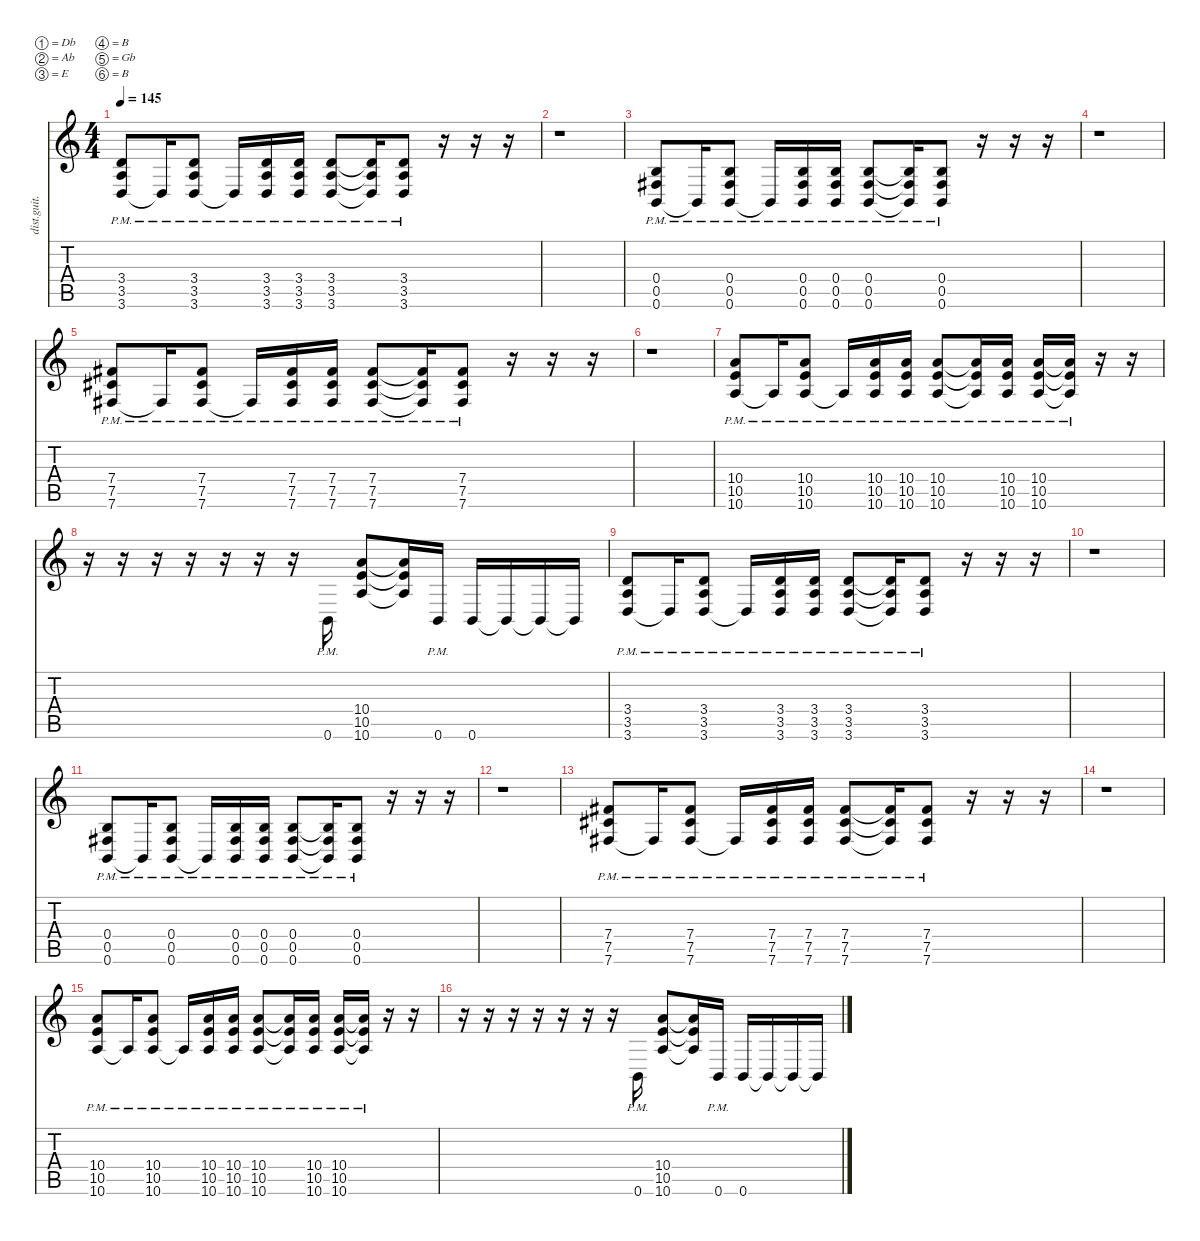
\defaultSystemsLayout 4
\hideDynamics
\bracketExtendMode nobrackets
\otherSystemsTrackNameOrientation horizontal
\track ("Distortion Guitar" "dist.guit.") {instrument distortionguitar}
\staff {score tabs}
\tuning (Db4 Ab3 E3 B2 Gb2 B1)
\ts (4 4)
\tempo 145
\clef g2
\ks c
(3.6{pm} 3.5{pm} 3.4{pm}).8{dy mf beam Up} 3.6{pm t}.16{beam Up} (3.6{pm} 3.4{pm} 3.5{pm}).8{beam Up} 3.6{pm t}.16{beam Up} (3.6{pm} 3.5{pm} 3.4{pm}).16{beam Up} (3.6{pm} 3.4{pm} 3.5{pm}).16{beam Up} (3.6{pm} 3.5{pm} 3.4{pm}).8{beam Up} (3.6{pm t} 3.5{pm t} 3.4{pm t}).16{beam Up} (3.6{pm} 3.5{pm} 3.4{pm}).8{beam Up} r.16{beam Up} r.16{beam Up} r.16{beam Up} |
r.1{beam Down} |
(0.6{pm} 0.5{pm acc #} 0.4{pm}).8{beam Up} 0.6{pm t}.16{beam Up} (0.6{pm} 0.4{pm} 0.5{pm acc #}).8{beam Up} 0.6{pm t}.16{beam Up} (0.6{pm} 0.5{pm acc #} 0.4{pm}).16{beam Up} (0.6{pm} 0.4{pm} 0.5{pm acc #}).16{beam Up} (0.6{pm} 0.5{pm acc #} 0.4{pm}).8{beam Up} (0.6{pm t} 0.5{pm t acc #} 0.4{pm t}).16{beam Up} (0.6{pm} 0.5{pm acc #} 0.4{pm}).8{beam Up} r.16{beam Up} r.16{beam Up} r.16{beam Up} |
r.1{beam Down} |
(7.6{pm acc #} 7.5{pm acc #} 7.4{pm acc #}).8{beam Up} 7.6{pm t acc #}.16{beam Up} (7.6{pm acc #} 7.4{pm acc #} 7.5{pm acc #}).8{beam Up} 7.6{pm t acc #}.16{beam Up} (7.6{pm acc #} 7.5{pm acc #} 7.4{pm acc #}).16{beam Up} (7.6{pm acc #} 7.4{pm acc #} 7.5{pm acc #}).16{beam Up} (7.6{pm acc #} 7.5{pm acc #} 7.4{pm acc #}).8{beam Up} (7.6{pm t acc #} 7.5{pm t acc #} 7.4{pm t acc #}).16{beam Up} (7.6{pm acc #} 7.5{pm acc #} 7.4{pm acc #}).8{beam Up} r.16{beam Up} r.16{beam Up} r.16{beam Up} |
r.1{beam Down} |
(10.6{pm} 10.5{pm} 10.4{pm}).8{beam Up} 10.6{pm t}.16{beam Up} (10.6{pm} 10.4{pm} 10.5{pm}).8{beam Up} 10.6{pm t}.16{beam Up} (10.6{pm} 10.5{pm} 10.4{pm}).16{beam Up} (10.6{pm} 10.4{pm} 10.5{pm}).16{beam Up} (10.6{pm} 10.5{pm} 10.4{pm}).8{beam Up} (10.6{pm t} 10.5{pm t} 10.4{pm t}).16{beam Up} (10.6{pm} 10.5{pm} 10.4{pm}).16{beam Up} (10.6{pm} 10.5{pm} 10.4{pm}).16{beam Up} (10.6{pm t} 10.5{pm t} 10.4{pm t}).16{beam Up} r.16{beam Up} r.16{beam Up} |
r.16{beam Down} r.16{beam Down} r.16{beam Down} r.16{beam Down} r.16{beam Down} r.16{beam Down} r.16{beam Down} 0.6{pm}.16{beam Up} (10.4 10.5 10.6).8{beam Up} (10.4{t} 10.5{t} 10.6{t}).16{beam Up} 0.6{pm}.16{beam Up} 0.6.16{beam Up} 0.6{t}.16{beam Up} 0.6{t}.16{beam Up} 0.6{t}.16{beam Up} |
(3.6{pm} 3.5{pm} 3.4{pm}).8{beam Up} 3.6{pm t}.16{beam Up} (3.6{pm} 3.4{pm} 3.5{pm}).8{beam Up} 3.6{pm t}.16{beam Up} (3.6{pm} 3.5{pm} 3.4{pm}).16{beam Up} (3.6{pm} 3.4{pm} 3.5{pm}).16{beam Up} (3.6{pm} 3.5{pm} 3.4{pm}).8{beam Up} (3.6{pm t} 3.5{pm t} 3.4{pm t}).16{beam Up} (3.6{pm} 3.5{pm} 3.4{pm}).8{beam Up} r.16{beam Up} r.16{beam Up} r.16{beam Up} |
r.1{beam Down} |
(0.6{pm} 0.5{pm acc #} 0.4{pm}).8{beam Up} 0.6{pm t}.16{beam Up} (0.6{pm} 0.4{pm} 0.5{pm acc #}).8{beam Up} 0.6{pm t}.16{beam Up} (0.6{pm} 0.5{pm acc #} 0.4{pm}).16{beam Up} (0.6{pm} 0.4{pm} 0.5{pm acc #}).16{beam Up} (0.6{pm} 0.5{pm acc #} 0.4{pm}).8{beam Up} (0.6{pm t} 0.5{pm t acc #} 0.4{pm t}).16{beam Up} (0.6{pm} 0.5{pm acc #} 0.4{pm}).8{beam Up} r.16{beam Up} r.16{beam Up} r.16{beam Up} |
r.1{beam Down} |
(7.6{pm acc #} 7.5{pm acc #} 7.4{pm acc #}).8{beam Up} 7.6{pm t acc #}.16{beam Up} (7.6{pm acc #} 7.4{pm acc #} 7.5{pm acc #}).8{beam Up} 7.6{pm t acc #}.16{beam Up} (7.6{pm acc #} 7.5{pm acc #} 7.4{pm acc #}).16{beam Up} (7.6{pm acc #} 7.4{pm acc #} 7.5{pm acc #}).16{beam Up} (7.6{pm acc #} 7.5{pm acc #} 7.4{pm acc #}).8{beam Up} (7.6{pm t acc #} 7.5{pm t acc #} 7.4{pm t acc #}).16{beam Up} (7.6{pm acc #} 7.5{pm acc #} 7.4{pm acc #}).8{beam Up} r.16{beam Up} r.16{beam Up} r.16{beam Up} |
r.1{beam Down} |
(10.6{pm} 10.5{pm} 10.4{pm}).8{beam Up} 10.6{pm t}.16{beam Up} (10.6{pm} 10.4{pm} 10.5{pm}).8{beam Up} 10.6{pm t}.16{beam Up} (10.6{pm} 10.5{pm} 10.4{pm}).16{beam Up} (10.6{pm} 10.4{pm} 10.5{pm}).16{beam Up} (10.6{pm} 10.5{pm} 10.4{pm}).8{beam Up} (10.6{pm t} 10.5{pm t} 10.4{pm t}).16{beam Up} (10.6{pm} 10.5{pm} 10.4{pm}).16{beam Up} (10.6{pm} 10.5{pm} 10.4{pm}).16{beam Up} (10.6{pm t} 10.5{pm t} 10.4{pm t}).16{beam Up} r.16{beam Up} r.16{beam Up} |
r.16{beam Down} r.16{beam Down} r.16{beam Down} r.16{beam Down} r.16{beam Down} r.16{beam Down} r.16{beam Down} 0.6{pm}.16{beam Up} (10.4 10.5 10.6).8{beam Up} (10.4{t} 10.5{t} 10.6{t}).16{beam Up} 0.6{pm}.16{beam Up} 0.6.16{beam Up} 0.6{t}.16{beam Up} 0.6{t}.16{beam Up} 0.6{t}.16{beam Up}
